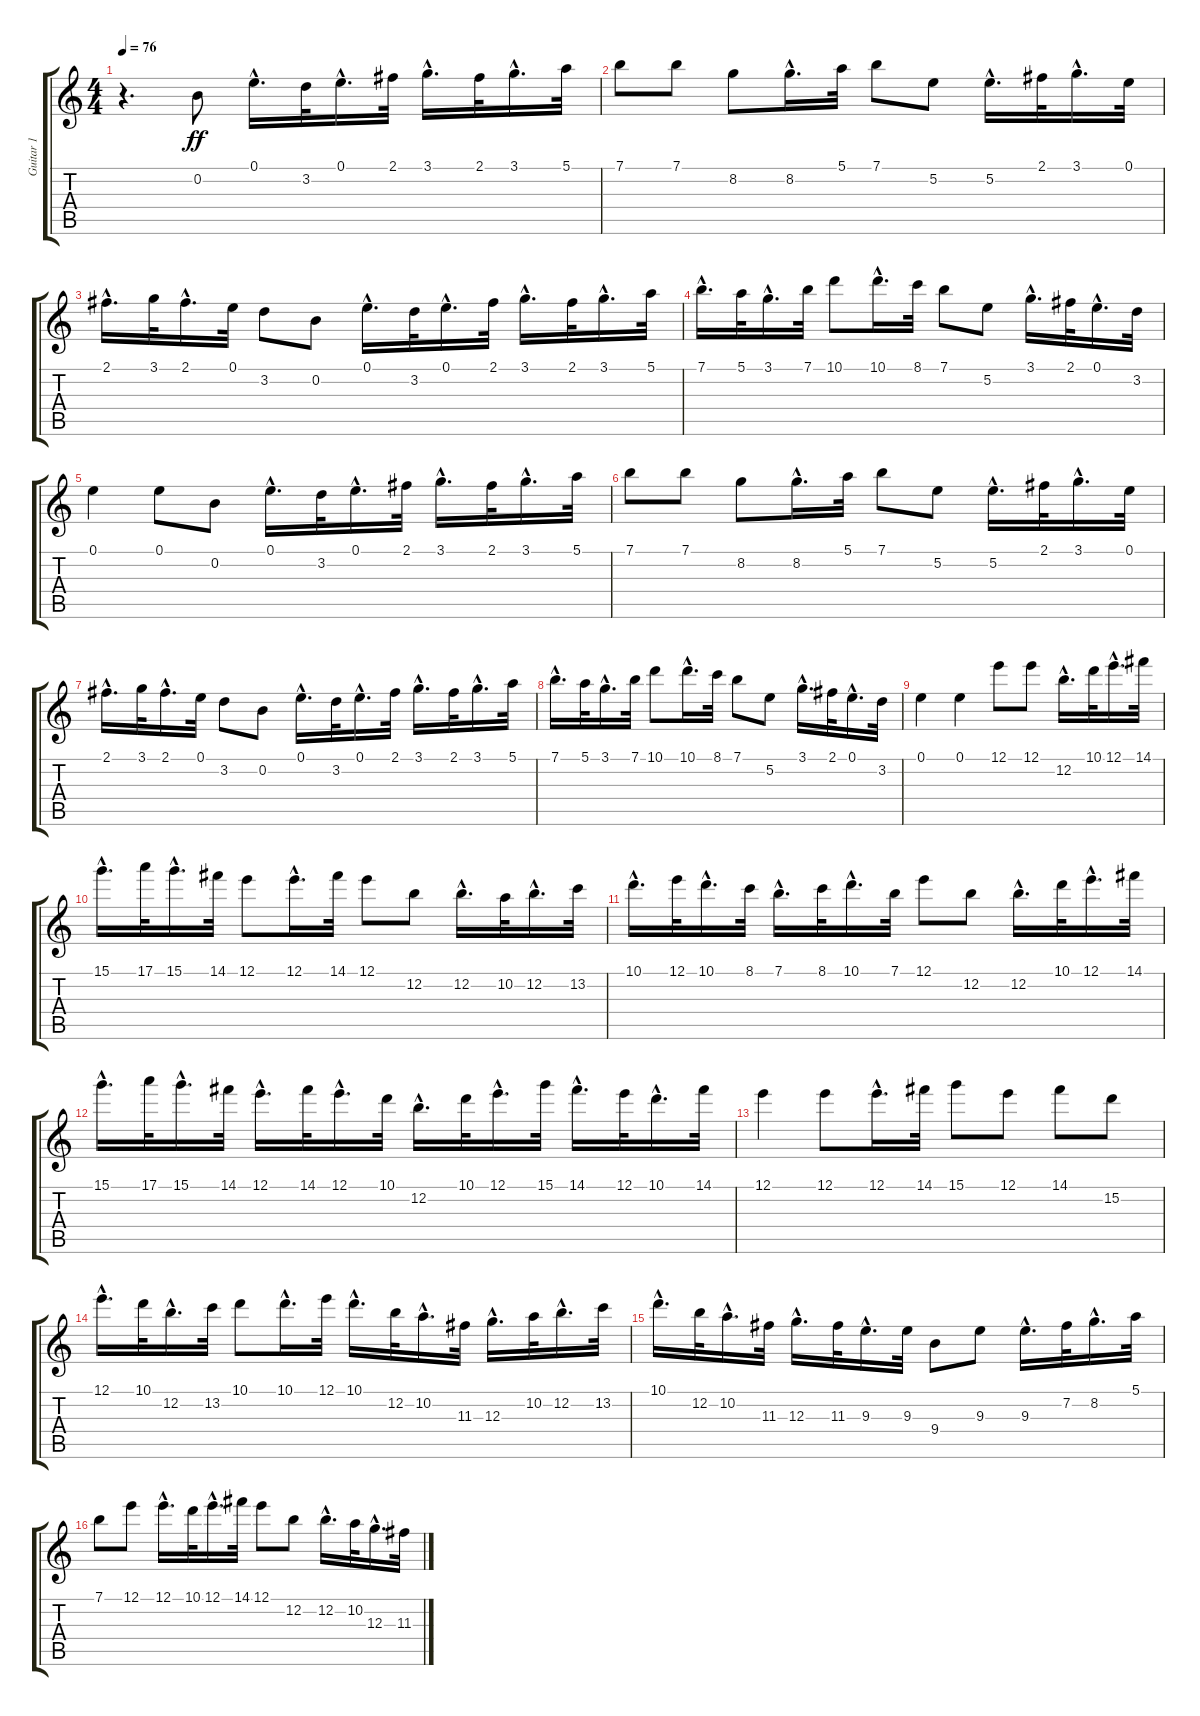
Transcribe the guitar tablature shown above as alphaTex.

\track ("Guitar 1" "Guitar 1") {instrument overdrivenguitar}
\staff {score tabs}
\tuning (E4 B3 G3 D3 A2 E2) {hide}
\ts (4 4)
\tempo 76
\clef g2
\ks c
r.4{d dy ff} 0.2.8 0.1{hac}.16{d} 3.2.32 0.1{hac}.16{d} 2.1.32 3.1{hac}.16{d} 2.1.32 3.1{hac}.16{d} 5.1.32 |
7.1.8 7.1.8 8.2.8 8.2{hac}.16{d} 5.1.32 7.1.8 5.2.8 5.2{hac}.16{d} 2.1.32 3.1{hac}.16{d} 0.1.32 |
2.1{hac}.16{d} 3.1.32 2.1{hac}.16{d} 0.1.32 3.2.8 0.2.8 0.1{hac}.16{d} 3.2.32 0.1{hac}.16{d} 2.1.32 3.1{hac}.16{d} 2.1.32 3.1{hac}.16{d} 5.1.32 |
7.1{hac}.16{d} 5.1.32 3.1{hac}.16{d} 7.1.32 10.1.8 10.1{hac}.16{d} 8.1.32 7.1.8 5.2.8 3.1{hac}.16{d} 2.1.32 0.1{hac}.16{d} 3.2.32 |
0.1.4 0.1.8 0.2.8 0.1{hac}.16{d} 3.2.32 0.1{hac}.16{d} 2.1.32 3.1{hac}.16{d} 2.1.32 3.1{hac}.16{d} 5.1.32 |
7.1.8 7.1.8 8.2.8 8.2{hac}.16{d} 5.1.32 7.1.8 5.2.8 5.2{hac}.16{d} 2.1.32 3.1{hac}.16{d} 0.1.32 |
2.1{hac}.16{d} 3.1.32 2.1{hac}.16{d} 0.1.32 3.2.8 0.2.8 0.1{hac}.16{d} 3.2.32 0.1{hac}.16{d} 2.1.32 3.1{hac}.16{d} 2.1.32 3.1{hac}.16{d} 5.1.32 |
7.1{hac}.16{d} 5.1.32 3.1{hac}.16{d} 7.1.32 10.1.8 10.1{hac}.16{d} 8.1.32 7.1.8 5.2.8 3.1{hac}.16{d} 2.1.32 0.1{hac}.16{d} 3.2.32 |
0.1.4 0.1.4 12.1.8 12.1.8 12.2{hac}.16{d} 10.1.32 12.1{hac}.16{d} 14.1.32 |
15.1{hac}.16{d} 17.1.32 15.1{hac}.16{d} 14.1.32 12.1.8 12.1{hac}.16{d} 14.1.32 12.1.8 12.2.8 12.2{hac}.16{d} 10.2.32 12.2{hac}.16{d} 13.2.32 |
10.1{hac}.16{d} 12.1.32 10.1{hac}.16{d} 8.1.32 7.1{hac}.16{d} 8.1.32 10.1{hac}.16{d} 7.1.32 12.1.8 12.2.8 12.2{hac}.16{d} 10.1.32 12.1{hac}.16{d} 14.1.32 |
15.1{hac}.16{d} 17.1.32 15.1{hac}.16{d} 14.1.32 12.1{hac}.16{d} 14.1.32 12.1{hac}.16{d} 10.1.32 12.2{hac}.16{d} 10.1.32 12.1{hac}.16{d} 15.1.32 14.1{hac}.16{d} 12.1.32 10.1{hac}.16{d} 14.1.32 |
12.1.4 12.1.8 12.1{hac}.16{d} 14.1.32 15.1.8 12.1.8 14.1.8 15.2.8 |
12.1{hac}.16{d} 10.1.32 12.2{hac}.16{d} 13.2.32 10.1.8 10.1{hac}.16{d} 12.1.32 10.1{hac}.16{d} 12.2.32 10.2{hac}.16{d} 11.3.32 12.3{hac}.16{d} 10.2.32 12.2{hac}.16{d} 13.2.32 |
10.1{hac}.16{d} 12.2.32 10.2{hac}.16{d} 11.3.32 12.3{hac}.16{d} 11.3.32 9.3{hac}.16{d} 9.3.32 9.4.8 9.3.8 9.3{hac}.16{d} 7.2.32 8.2{hac}.16{d} 5.1.32 |
7.1.8 12.1.8 12.1{hac}.16{d} 10.1.32 12.1{hac}.16{d} 14.1.32 12.1.8 12.2.8 12.2{hac}.16{d} 10.2.32 12.3{hac}.16{d} 11.3.32
